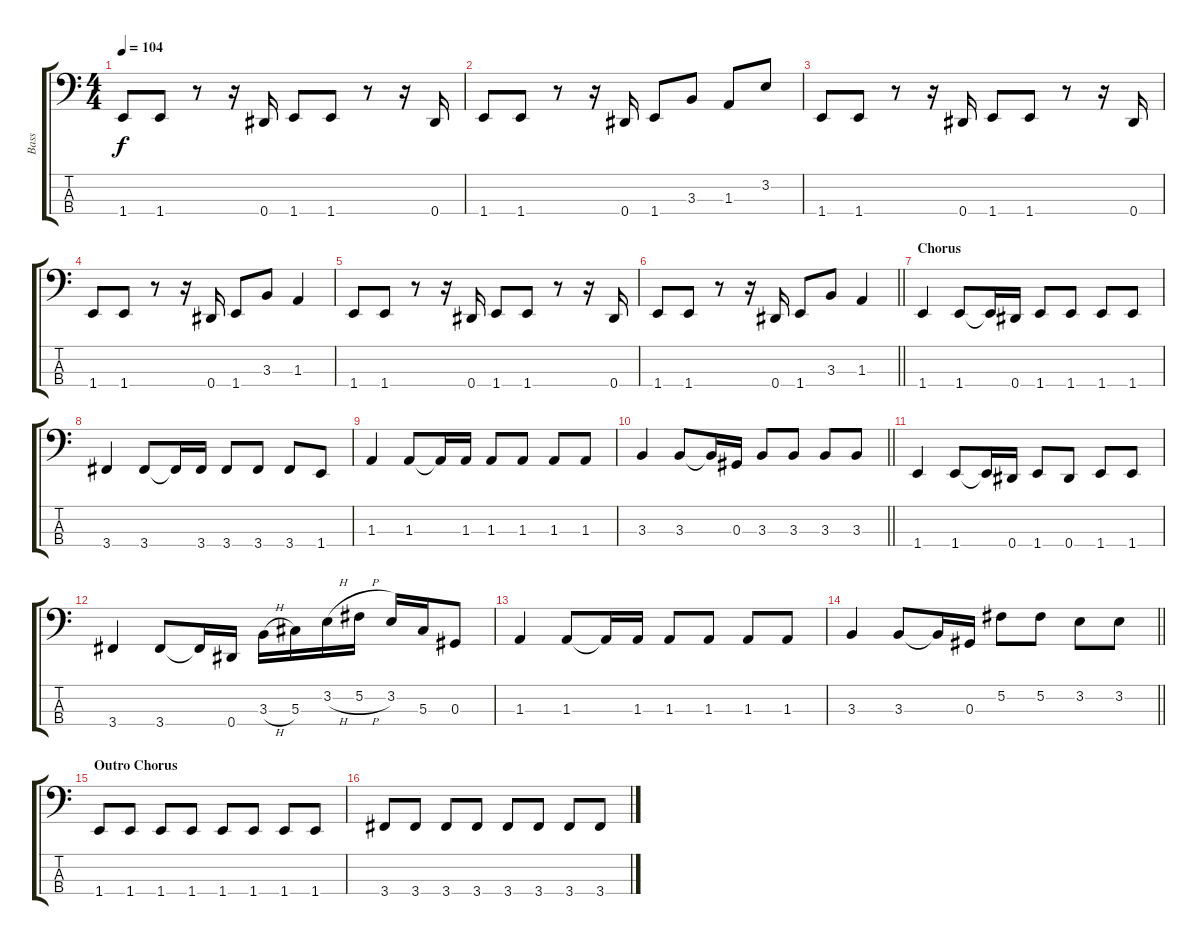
\track ("Bass" "Bass") {instrument electricbasspick}
\staff {score tabs}
\tuning (Gb2 Db2 Ab1 Eb1) {hide}
\ts (4 4)
\tempo 104
\clef f4
\ks c
1.4.8{dy f} 1.4.8 r.8 r.16 0.4.16 1.4.8 1.4.8 r.8 r.16 0.4.16 |
1.4.8 1.4.8 r.8 r.16 0.4.16 1.4.8 3.3.8 1.3.8 3.2.8 |
1.4.8 1.4.8 r.8 r.16 0.4.16 1.4.8 1.4.8 r.8 r.16 0.4.16 |
1.4.8 1.4.8 r.8 r.16 0.4.16 1.4.8 3.3.8 1.3.4 |
1.4.8 1.4.8 r.8 r.16 0.4.16 1.4.8 1.4.8 r.8 r.16 0.4.16 |
\barLineRight lightlight
1.4.8 1.4.8 r.8 r.16 0.4.16 1.4.8 3.3.8 1.3.4 |
\section ("" "Chorus")
1.4.4 1.4.8 1.4{t}.16 0.4.16 1.4.8 1.4.8 1.4.8 1.4.8 |
3.4.4 3.4.8 3.4{t}.16 3.4.16 3.4.8 3.4.8 3.4.8 1.4.8 |
1.3.4 1.3.8 1.3{t}.16 1.3.16 1.3.8 1.3.8 1.3.8 1.3.8 |
\barLineRight lightlight
3.3.4 3.3.8 3.3{t}.16 0.3.16 3.3.8 3.3.8 3.3.8 3.3.8 |
1.4.4 1.4.8 1.4{t}.16 0.4.16 1.4.8 0.4.8 1.4.8 1.4.8 |
3.4.4 3.4.8 3.4{t}.16 0.4.16 3.3{h}.16 5.3.16 3.2{h}.16 5.2{h}.16 3.2.16 5.3.16 0.3.8 |
1.3.4 1.3.8 1.3{t}.16 1.3.16 1.3.8 1.3.8 1.3.8 1.3.8 |
\barLineRight lightlight
3.3.4 3.3.8 3.3{t}.16 0.3.16 5.2.8 5.2.8 3.2.8 3.2.8 |
\section ("" "Outro Chorus")
1.4.8 1.4.8 1.4.8 1.4.8 1.4.8 1.4.8 1.4.8 1.4.8 |
3.4.8 3.4.8 3.4.8 3.4.8 3.4.8 3.4.8 3.4.8 3.4.8
